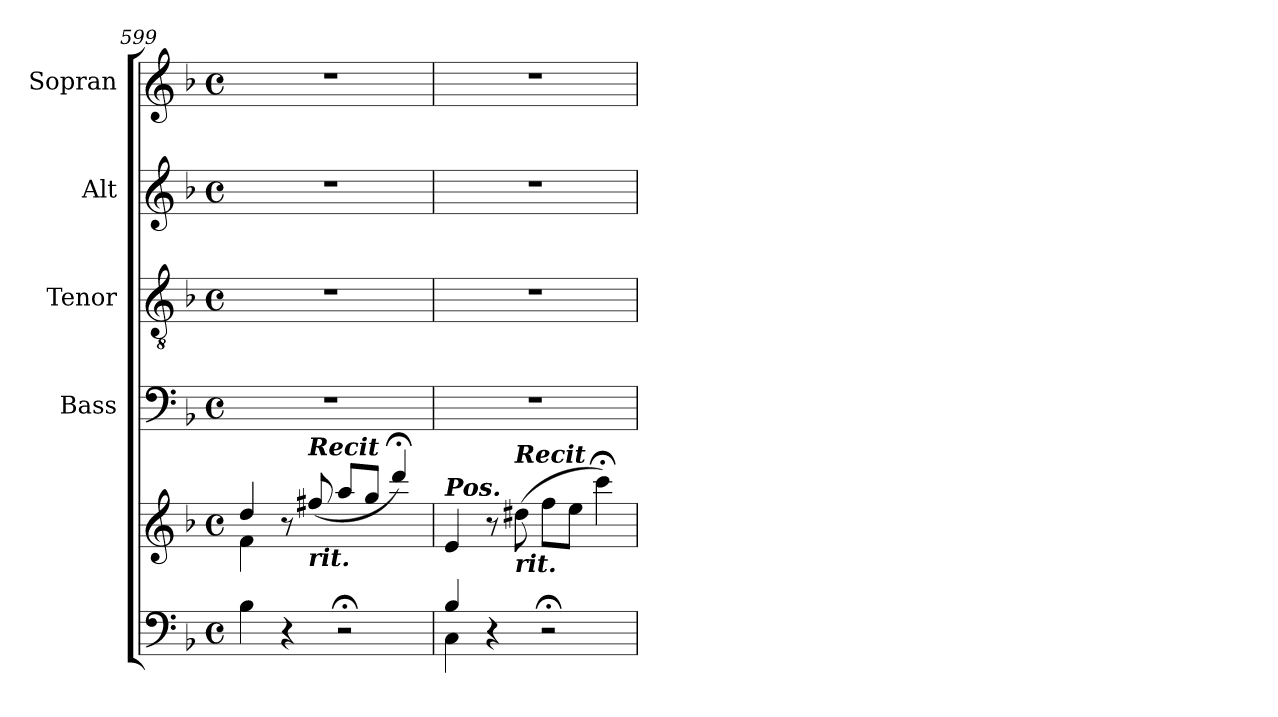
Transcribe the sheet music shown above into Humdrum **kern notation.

**kern	**kern	**kern	**kern	**kern	**kern
*part5	*part5	*part4	*part3	*part2	*part1
*staff6	*staff5	*staff4	*staff3	*staff2	*staff1
*	*	*I"Bass	*I"Tenor	*I"Alt	*I"Sopran
*	*	*I'B.	*I'T.	*I'A.	*I'S.
*clefF4	*clefG2	*clefF4	*clefGv2	*clefG2	*clefG2
*k[b-]	*k[b-]	*k[b-]	*k[b-]	*k[b-]	*k[b-]
*F:	*F:	*F:	*F:	*F:	*F:
*M4/4	*M4/4	*M4/4	*M4/4	*M4/4	*M4/4
*met(c)	*met(c)	*met(c)	*met(c)	*met(c)	*met(c)
=599	=599	=599	=599	=599	=599
*	*^	*	*	*	*
4B-\	4dd/	4f\	1r	1r	1r	1r
4r	8r	2.ryy	.	.	.	.
!	!LO:TX:b:Bi:t=rit.	!	!	!	!	!
!	!LO:TX:a:Bi:t=Recit	!	!	!	!	!
.	(8ff#X/	.	.	.	.	.
2r;<	8aa/L	.	.	.	.	.
.	8gg/J	.	.	.	.	.
.	4ddd;</)	.	.	.	.	.
*	*v	*v	*	*	*	*
=600	=600	=600	=600	=600	=600
*^	*	*	*	*	*
!	!	!LO:TX:a:Bi:t=Pos.	!	!	!	!
4B-/	4C\	4e/	1r	1r	1r	1r
4r	2.ryy	8r	.	.	.	.
!	!	!LO:TX:b:Bi:t=rit.	!	!	!	!
!	!	!LO:TX:a:Bi:t=Recit	!	!	!	!
.	.	(>8dd#X\	.	.	.	.
2r;<	.	8ff\L	.	.	.	.
.	.	8ee\J	.	.	.	.
.	.	4ccc;<\)	.	.	.	.
*v	*v	*	*	*	*	*
=	=	=	=	=	=
*-	*-	*-	*-	*-	*-
